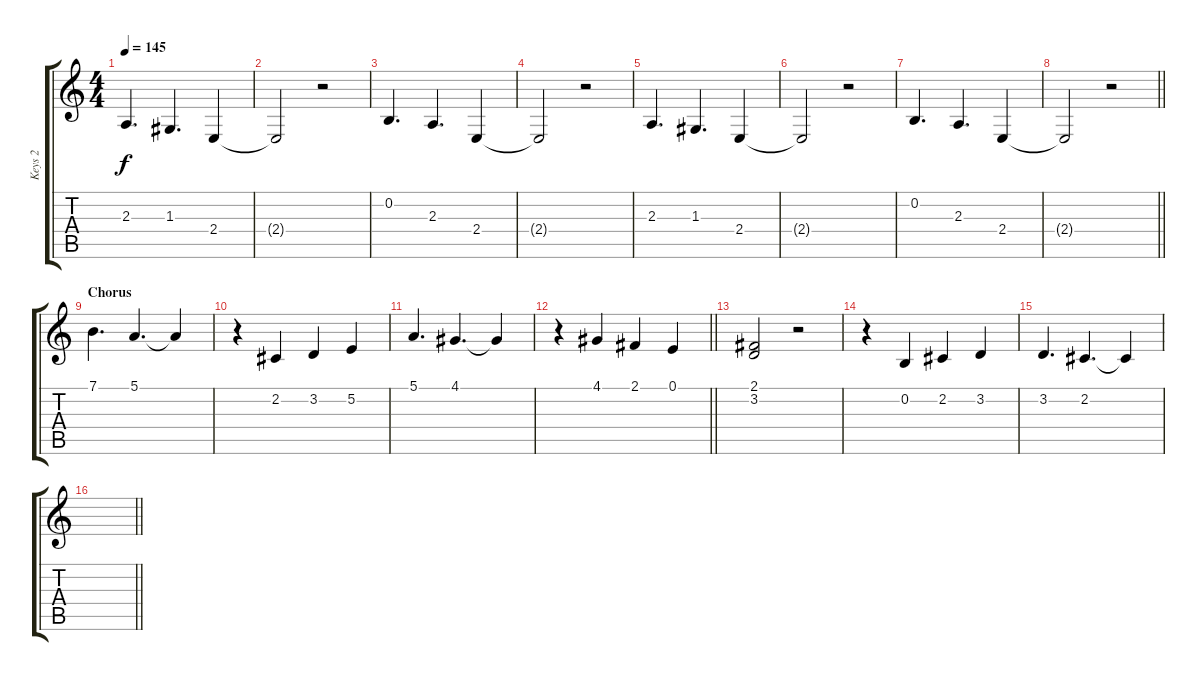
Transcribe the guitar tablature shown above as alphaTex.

\track ("Keys 2" "Keys 2") {instrument electricpiano2}
\staff {score tabs}
\tuning (E4 B3 G3 D3 A2 E2) {hide}
\ts (4 4)
\tempo 145
\clef g2
\ks c
2.3.4{d dy f} 1.3.4{d} 2.4.4 |
2.4{t}.2 r.2 |
0.2.4{d} 2.3.4{d} 2.4.4 |
2.4{t}.2 r.2 |
2.3.4{d} 1.3.4{d} 2.4.4 |
2.4{t}.2 r.2 |
0.2.4{d} 2.3.4{d} 2.4.4 |
\barLineRight lightlight
2.4{t}.2 r.2 |
\section ("" "Chorus")
7.1.4{d} 5.1.4{d} 5.1{t}.4 |
r.4 2.2.4 3.2.4 5.2.4 |
5.1.4{d} 4.1.4{d} 4.1{t}.4 |
\barLineRight lightlight
r.4 4.1.4 2.1.4 0.1.4 |
(2.1 3.2).2 r.2 |
r.4 0.2.4 2.2.4 3.2.4 |
3.2.4{d} 2.2.4{d} 2.2{t}.4 |
\barLineRight lightlight
